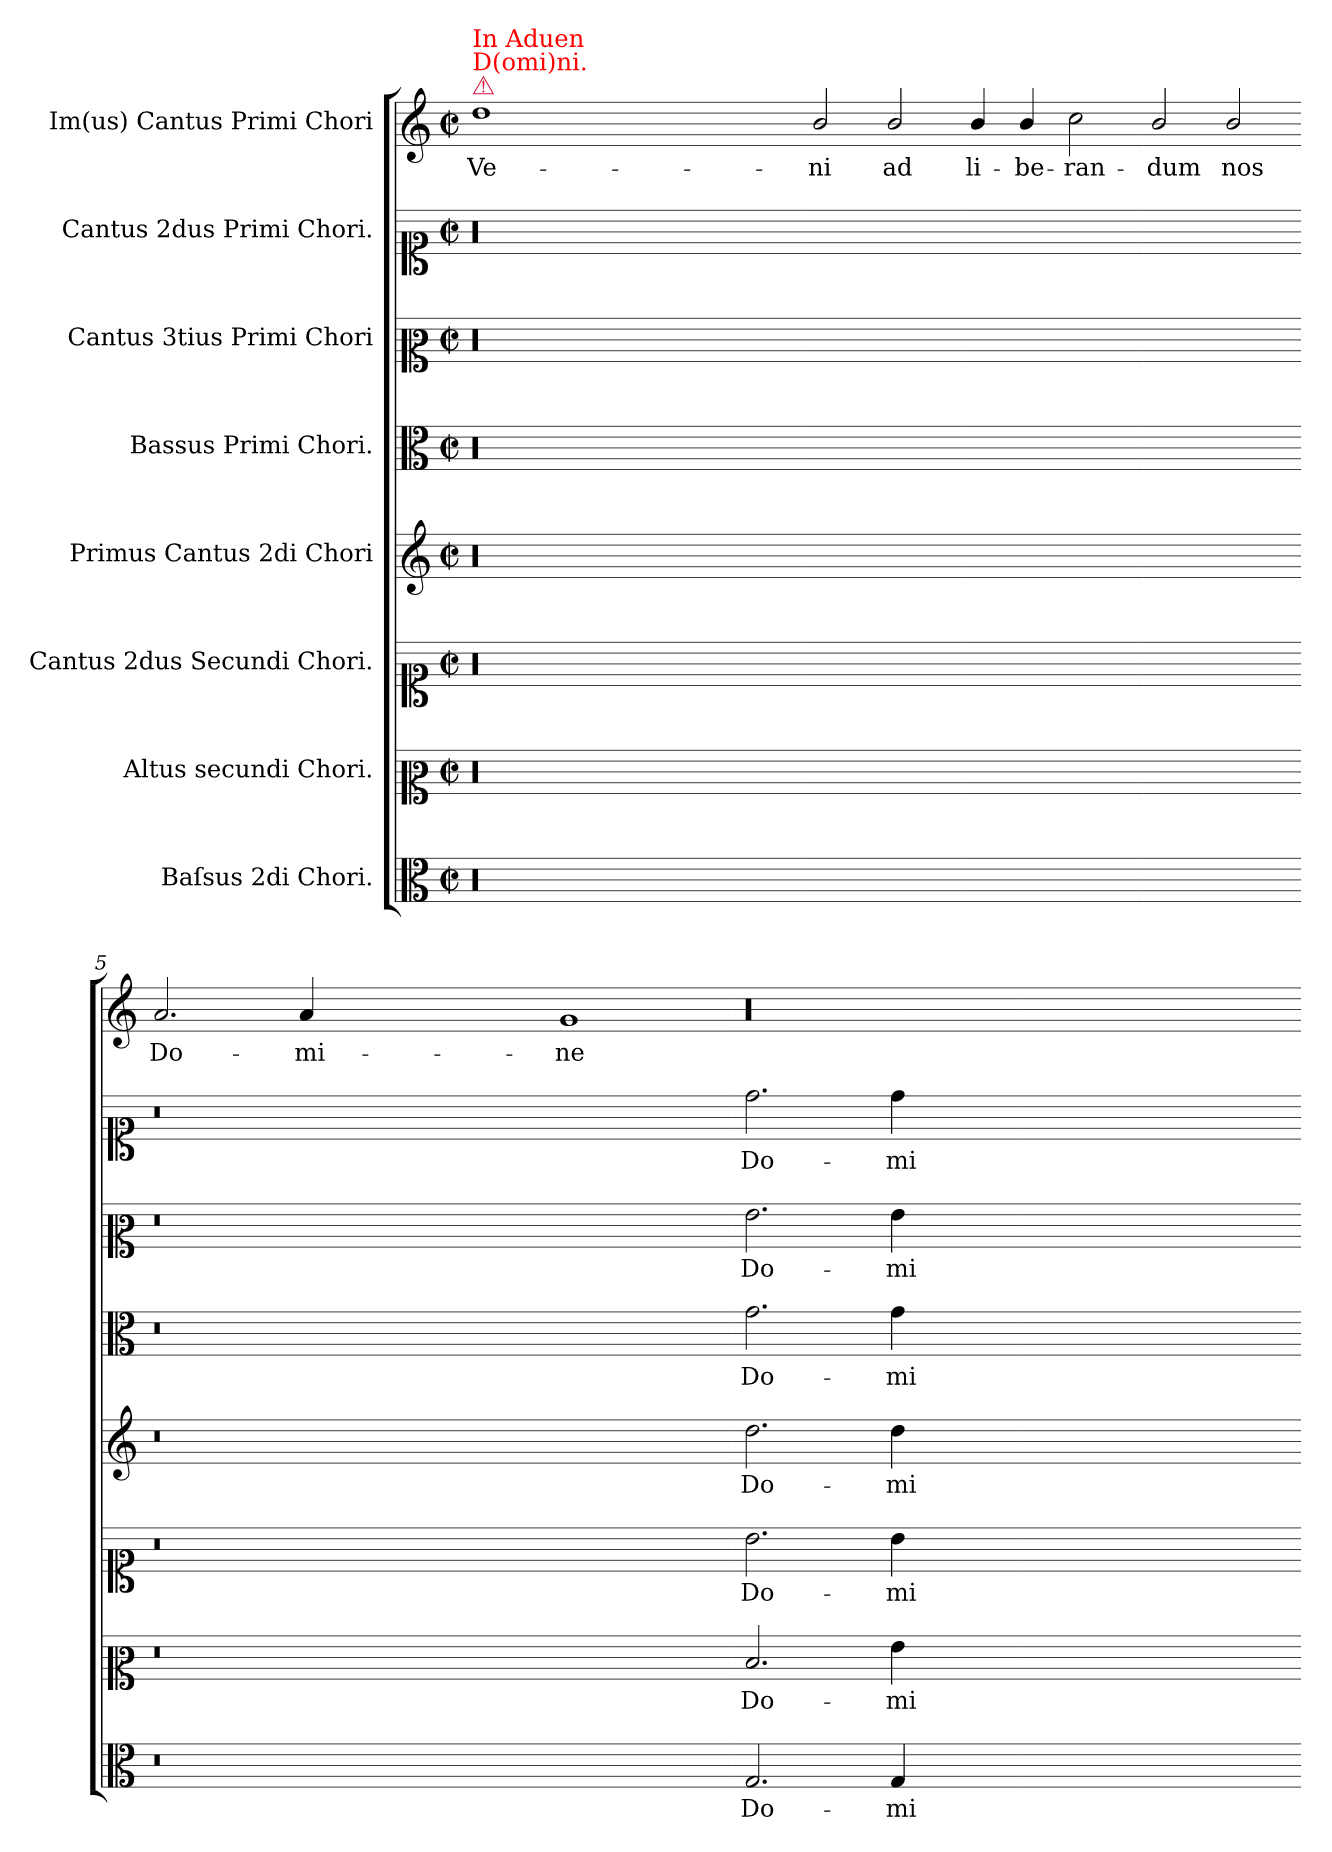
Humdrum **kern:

**kern	**text	**kern	**text	**kern	**text	**kern	**text	**kern	**text	**kern	**text	**kern	**text	**kern	**text
*part8	*part8	*part7	*part7	*part6	*part6	*part5	*part5	*part4	*part4	*part3	*part3	*part2	*part2	*part1	*part1
*staff8	*staff8	*staff7	*staff7	*staff6	*staff6	*staff5	*staff5	*staff4	*staff4	*staff3	*staff3	*staff2	*staff2	*staff1	*staff1
*I"Baſsus 2di Chori.	*	*I"Altus secundi Chori.	*	*I"Cantus 2dus Secundi Chori.	*	*I"Primus Cantus 2di Chori	*	*I"Bassus Primi Chori.	*	*I"Cantus 3tius Primi Chori	*	*I"Cantus 2dus Primi Chori.	*	*I"Im(us) Cantus Primi Chori	*
*clefC3	*	*clefC2	*	*clefC1	*	*clefG2	*	*clefC3	*	*clefC2	*	*clefC1	*	*clefG2	*
*k[]	*	*k[]	*	*k[]	*	*k[]	*	*k[]	*	*k[]	*	*k[]	*	*k[]	*
*M2/2	*	*M2/2	*	*M2/2	*	*M2/2	*	*M2/2	*	*M2/2	*	*M2/2	*	*M2/2	*
*met(c|)	*	*met(c|)	*	*met(c|)	*	*met(c|)	*	*met(c|)	*	*met(c|)	*	*met(c|)	*	*met(c|)	*
=1	=1	=1	=1	=1	=1	=1	=1	=1	=1	=1	=1	=1	=1	=1	=1
!	!	!	!	!	!	!	!	!	!	!	!	!	!	!LO:TX:a:color=crimson:t=⚠	!
!	!	!	!	!	!	!	!	!	!	!	!	!	!	!LO:TX:a:color=red:t=In Aduen\nD(omi)ni.	!
00r	.	00r	.	00r	.	00r	.	00r	.	00r	.	00r	.	1dd	Ve-
.	.	.	.	.	.	.	.	.	.	.	.	.	.	0.ryy	.
=2-	=2-	=2-	=2-	=2-	=2-	=2-	=2-	=2-	=2-	=2-	=2-	=2-	=2-	=2-	=2-
1ryy	.	1ryy	.	1ryy	.	1ryy	.	1ryy	.	1ryy	.	1ryy	.	2b/	-ni
.	.	.	.	.	.	.	.	.	.	.	.	.	.	2b/	ad
=3-	=3-	=3-	=3-	=3-	=3-	=3-	=3-	=3-	=3-	=3-	=3-	=3-	=3-	=3-	=3-
1ryy	.	1ryy	.	1ryy	.	1ryy	.	1ryy	.	1ryy	.	1ryy	.	4b/	li-
.	.	.	.	.	.	.	.	.	.	.	.	.	.	4b/	-be-
.	.	.	.	.	.	.	.	.	.	.	.	.	.	2cc\	-ran-
=4-	=4-	=4-	=4-	=4-	=4-	=4-	=4-	=4-	=4-	=4-	=4-	=4-	=4-	=4-	=4-
1ryy	.	1ryy	.	1ryy	.	1ryy	.	1ryy	.	1ryy	.	1ryy	.	2b/	-dum
.	.	.	.	.	.	.	.	.	.	.	.	.	.	2b/	nos
=5-	=5-	=5-	=5-	=5-	=5-	=5-	=5-	=5-	=5-	=5-	=5-	=5-	=5-	=5-	=5-
0r	.	0r	.	0r	.	0r	.	0r	.	0r	.	0r	.	2.a/	Do-
.	.	.	.	.	.	.	.	.	.	.	.	.	.	4a/	-mi-
.	.	.	.	.	.	.	.	.	.	.	.	.	.	1ryy	.
=6-	=6-	=6-	=6-	=6-	=6-	=6-	=6-	=6-	=6-	=6-	=6-	=6-	=6-	=6-	=6-
1ryy	.	1ryy	.	1ryy	.	1ryy	.	1ryy	.	1ryy	.	1ryy	.	1g	-ne
=7-	=7-	=7-	=7-	=7-	=7-	=7-	=7-	=7-	=7-	=7-	=7-	=7-	=7-	=7-	=7-
2.G/	Do-	2.d/	Do-	2.b\	Do-	2.dd\	Do-	2.g\	Do-	2.g\	Do-	2.dd\	Do-	00r	.
4G/	-mi-	4g\	-mi-	4b\	-mi-	4dd\	-mi-	4g\	-mi-	4g\	-mi-	4dd\	-mi-	.	.
0.ryy	.	0.ryy	.	0.ryy	.	0.ryy	.	0.ryy	.	0.ryy	.	0.ryy	.	.	.
=-	=-	=-	=-	=-	=-	=-	=-	=-	=-	=-	=-	=-	=-	=-	=-
*-	*-	*-	*-	*-	*-	*-	*-	*-	*-	*-	*-	*-	*-	*-	*-
